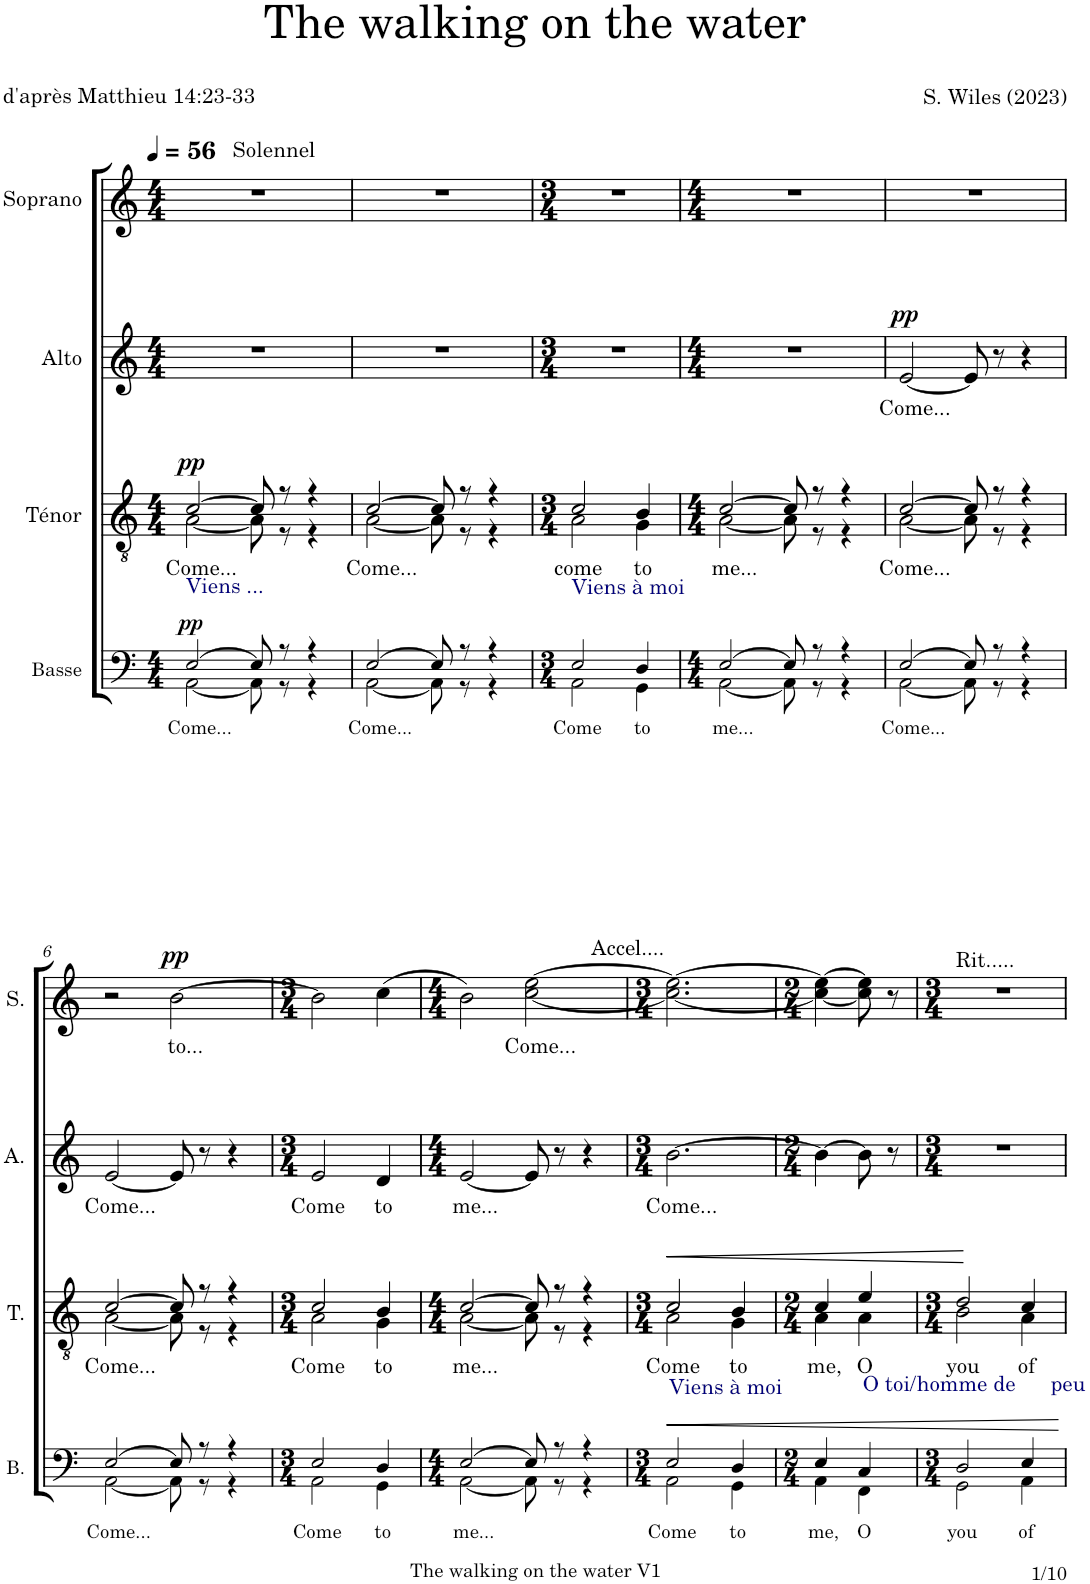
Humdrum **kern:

**kern	**text	**dynam	**kern	**text	**dynam	**kern	**text	**dynam	**kern	**text	**dynam
*part4	*part4	*part4	*part3	*part3	*part3	*part2	*part2	*part2	*part1	*part1	*part1
*staff4	*staff4	*staff4	*staff3	*staff3	*staff3	*staff2	*staff2	*staff2	*staff1	*staff1	*staff1
*I"Basse	*	*	*I"Ténor	*	*	*I"Alto	*	*	*I"Soprano	*	*
*I'B.	*	*	*I'T.	*	*	*I'A.	*	*	*I'S.	*	*
*stria5	*	*	*	*	*	*	*	*	*	*	*
*clefF4	*	*	*clefGv2	*	*	*clefG2	*	*	*clefG2	*	*
*k[]	*	*	*k[]	*	*	*k[]	*	*	*k[]	*	*
*M4/4	*	*	*M4/4	*	*	*M4/4	*	*	*M4/4	*	*
*MM56	*	*	*MM56	*	*	*MM56	*	*	*MM56	*	*
=1	=1	=1	=1	=1	=1	=1	=1	=1	=1	=1	=1
*^	*	*	*	*	*	*	*	*	*	*	*
!	!	!	!	!	!	!	!	!	!	!LO:TX:a:t=Solennel	!	!
!	!	!	!	!LO:TX:b:color=#00007F:t=Viens ...	!	!	!	!	!	!	!	!
!	!	!LO:LY:b	!LO:DY:a	!	!LO:LY:b	!LO:DY:a	!	!	!	!	!	!
*	*	*	*	*^	*	*	*	*	*	*	*	*
[2E/	[2AA\	Come...	pp	[2c/	[2A\	Come...	pp	1r	.	.	1r	.	.
8E/]	8AA\]	.	.	8c/]	8A\]	.	.	.	.	.	.	.	.
8r	8r	.	.	8r	8r	.	.	.	.	.	.	.	.
4r	4r	.	.	4r	4r	.	.	.	.	.	.	.	.
=2	=2	=2	=2	=2	=2	=2	=2	=2	=2	=2	=2	=2	=2
!	!	!LO:LY:b	!	!	!	!LO:LY:b	!	!	!	!	!	!	!
[2E/	[2AA\	Come...	.	[2c/	[2A\	Come...	.	1r	.	.	1r	.	.
8E/]	8AA\]	.	.	8c/]	8A\]	.	.	.	.	.	.	.	.
8r	8r	.	.	8r	8r	.	.	.	.	.	.	.	.
4r	4r	.	.	4r	4r	.	.	.	.	.	.	.	.
=3	=3	=3	=3	=3	=3	=3	=3	=3	=3	=3	=3	=3	=3
*M3/4	*	*	*	*M3/4	*	*	*	*M3/4	*	*	*M3/4	*	*
!	!	!	!	!LO:TX:b:color=#00007F:t=Viens à moi	!	!	!	!	!	!	!	!	!
!	!	!LO:LY:b	!	!	!	!LO:LY:b	!	!	!	!	!	!	!
2E/	2AA\	Come	.	2c/	2A\	come	.	2.r	.	.	2.r	.	.
!	!	!LO:LY:b	!	!	!	!LO:LY:b	!	!	!	!	!	!	!
4D/	4GG\	to	.	4B/	4G\	to	.	.	.	.	.	.	.
=4	=4	=4	=4	=4	=4	=4	=4	=4	=4	=4	=4	=4	=4
*M4/4	*	*	*	*M4/4	*	*	*	*M4/4	*	*	*M4/4	*	*
!	!	!LO:LY:b	!	!	!	!LO:LY:b	!	!	!	!	!	!	!
[2E/	[2AA\	me...	.	[2c/	[2A\	me...	.	1r	.	.	1r	.	.
8E/]	8AA\]	.	.	8c/]	8A\]	.	.	.	.	.	.	.	.
8r	8r	.	.	8r	8r	.	.	.	.	.	.	.	.
4r	4r	.	.	4r	4r	.	.	.	.	.	.	.	.
=5	=5	=5	=5	=5	=5	=5	=5	=5	=5	=5	=5	=5	=5
!	!	!LO:LY:b	!	!	!	!LO:LY:b	!	!	!LO:LY:b	!LO:DY:a	!	!	!
[2E/	[2AA\	Come...	.	[2c/	[2A\	Come...	.	[2e/	Come...	pp	1r	.	.
8E/]	8AA\]	.	.	8c/]	8A\]	.	.	8e/]	.	.	.	.	.
8r	8r	.	.	8r	8r	.	.	8r	.	.	.	.	.
4r	4r	.	.	4r	4r	.	.	4r	.	.	.	.	.
!!LO:LB:g=z
=6	=6	=6	=6	=6	=6	=6	=6	=6	=6	=6	=6	=6	=6
!	!	!LO:LY:b	!	!	!	!LO:LY:b	!	!	!LO:LY:b	!	!	!	!
[2E/	[2AA\	Come...	.	[2c/	[2A\	Come...	.	[2e/	Come...	.	2r	.	.
!	!	!	!	!	!	!	!	!	!	!	!	!LO:LY:b	!LO:DY:a
8E/]	8AA\]	.	.	8c/]	8A\]	.	.	8e/]	.	.	[2b\	to...	pp
8r	8r	.	.	8r	8r	.	.	8r	.	.	.	.	.
4r	4r	.	.	4r	4r	.	.	4r	.	.	.	.	.
=7	=7	=7	=7	=7	=7	=7	=7	=7	=7	=7	=7	=7	=7
*M3/4	*	*	*	*M3/4	*	*	*	*M3/4	*	*	*M3/4	*	*
!	!	!LO:LY:b	!	!	!	!LO:LY:b	!	!	!LO:LY:b	!	!	!	!
2E/	2AA\	Come	.	2c/	2A\	Come	.	2e/	Come	.	2b\]	.	.
!	!	!LO:LY:b	!	!	!	!LO:LY:b	!	!	!LO:LY:b	!	!	!	!
4D/	4GG\	to	.	4B/	4G\	to	.	4d/	to	.	(4cc\	.	.
=8	=8	=8	=8	=8	=8	=8	=8	=8	=8	=8	=8	=8	=8
*M4/4	*	*	*	*M4/4	*	*	*	*M4/4	*	*	*M4/4	*	*
!	!	!LO:LY:b	!	!	!	!LO:LY:b	!	!	!LO:LY:b	!	!	!	!
[2E/	[2AA\	me...	.	[2c/	[2A\	me...	.	[2e/	me...	.	2b\)	.	.
!	!	!	!	!	!	!	!	!	!	!	!LO:TX:a:t=Accel....	!	!
!	!	!	!	!	!	!	!	!	!	!	!	!LO:LY:b	!
8E/]	8AA\]	.	.	8c/]	8A\]	.	.	8e/]	.	.	[2cc\ [2ee\	Come...	.
8r	8r	.	.	8r	8r	.	.	8r	.	.	.	.	.
4r	4r	.	.	4r	4r	.	.	4r	.	.	.	.	.
=9	=9	=9	=9	=9	=9	=9	=9	=9	=9	=9	=9	=9	=9
*M3/4	*	*	*	*M3/4	*	*	*	*M3/4	*	*	*M3/4	*	*
!	!	!	!	!LO:TX:b:color=#00007F:t=Viens à moi	!	!	!	!	!	!	!	!	!
!	!	!LO:LY:b	!	!	!	!LO:LY:b	!	!	!LO:LY:b	!	!	!	!
2E/	2AA\	Come	.	2c/	2A\	Come	.	[2.b\	Come...	.	2.cc\_ 2.ee\_	.	.
!	!	!LO:LY:b	!	!	!	!LO:LY:b	!	!	!	!	!	!	!
4D/	4GG\	to	.	4B/	4G\	to	.	.	.	.	.	.	.
=10	=10	=10	=10	=10	=10	=10	=10	=10	=10	=10	=10	=10	=10
*M2/4	*	*	*	*M2/4	*	*	*	*M2/4	*	*	*M2/4	*	*
!	!	!LO:LY:b	!	!	!	!LO:LY:b	!	!	!	!	!	!	!
4E/	4AA\	me,	.	4c/	4A\	me,	.	4b\_	.	.	4cc\_ 4ee\_	.	.
!	!	!	!	!LO:TX:b:color=#00007F:t=O toi/homme de      peu	!	!	!	!	!	!	!	!	!
!	!	!LO:LY:b	!	!	!	!LO:LY:b	!	!	!	!	!	!	!
4C/	4FF\	O	.	4e/	4A\	O	.	8b\]	.	.	8cc\] 8ee\]	.	.
.	.	.	.	.	.	.	.	8r	.	.	8r	.	.
=11	=11	=11	=11	=11	=11	=11	=11	=11	=11	=11	=11	=11	=11
*M3/4	*	*	*	*M3/4	*	*	*	*M3/4	*	*	*M3/4	*	*
!	!	!	!	!	!	!	!	!	!	!	!LO:TX:a:t=Rit.....	!	!
!	!	!LO:LY:b	!	!	!	!LO:LY:b	!	!	!	!	!	!	!
2D/	2GG\	you	.	2d/	2B\	you	.	2.r	.	.	2.r	.	.
!	!	!LO:LY:b	!	!	!	!LO:LY:b	!	!	!	!	!	!	!
4E/	4AA\	of	.	4c/	4A\	of	.	.	.	.	.	.	.
*v	*v	*	*	*	*	*	*	*	*	*	*	*	*
*	*	*	*v	*v	*	*	*	*	*	*	*	*
=	=	=	=	=	=	=	=	=	=	=	=
*-	*-	*-	*-	*-	*-	*-	*-	*-	*-	*-	*-
